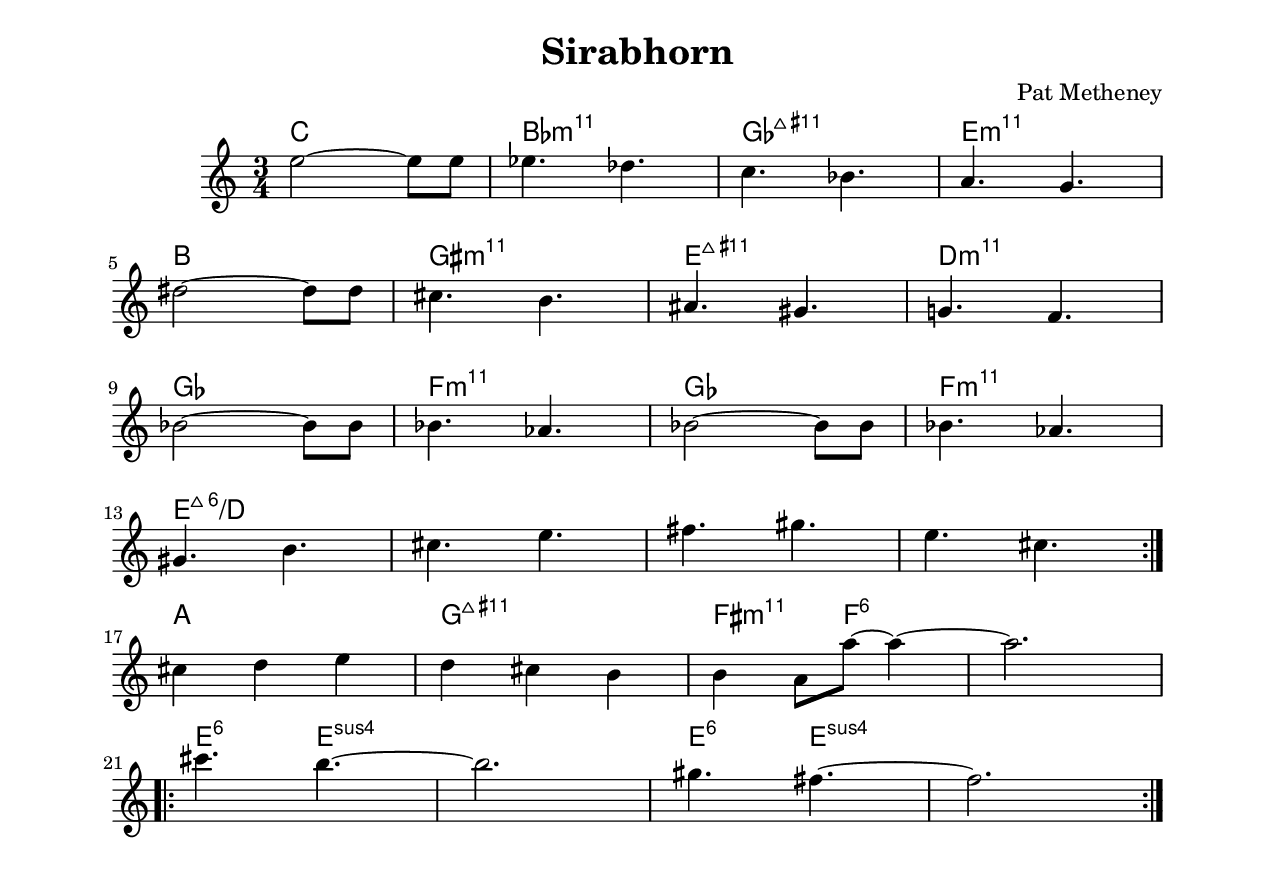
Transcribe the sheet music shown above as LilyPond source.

\version "2.23.11"

\include "settings.ily"
\include "style.ily"

\header {
  title = "Sirabhorn"
  composer = "Pat Metheney"
}

melody = \relative c'' {
  \repeat volta 2 {
    e2~ e8 e |
    ef4. df |
    c bf |
    a g |

    ds'2~ ds8 ds  |
    cs4. b
    as gs |
    g! f |

    \repeat unfold 2 {
      bf2~ bf8 bf |
      bf4. af |
    }

    gs4. b |
    cs e |
    fs gs |
    e cs |
  }

  cs4 d e |
  d cs b |
  b a8 a'~ a4~ |
  a2. |

  \repeat volta 2 {
    cs4. b~ |
    b2. |
    gs4. fs~ |
    fs2. |
  }
}

changes = \chords {
  \repeat volta 2 {
    c2. | bf:m11 | gf:maj11+ | e:m11 |
    b | gs:m11 | e:maj11+ | d:m11 |
    \repeat unfold 2 { gf | f:m11 | }
    e:maj6/d | s2. * 3 |
  }
  a2. | g:maj11+ | fs4.:m11 f:6 | s2. |
  \repeat volta 2 {
    \repeat unfold 2 { e4.:6 e:sus | s2. | }
  }
}

\score {
  \layout {
    \context {
      \Score
      \consists #(set-bars-per-line '(4))
    }
  }
  <<
    \changes
    {
      \time 3/4
      \melody
    }
  >>
}
